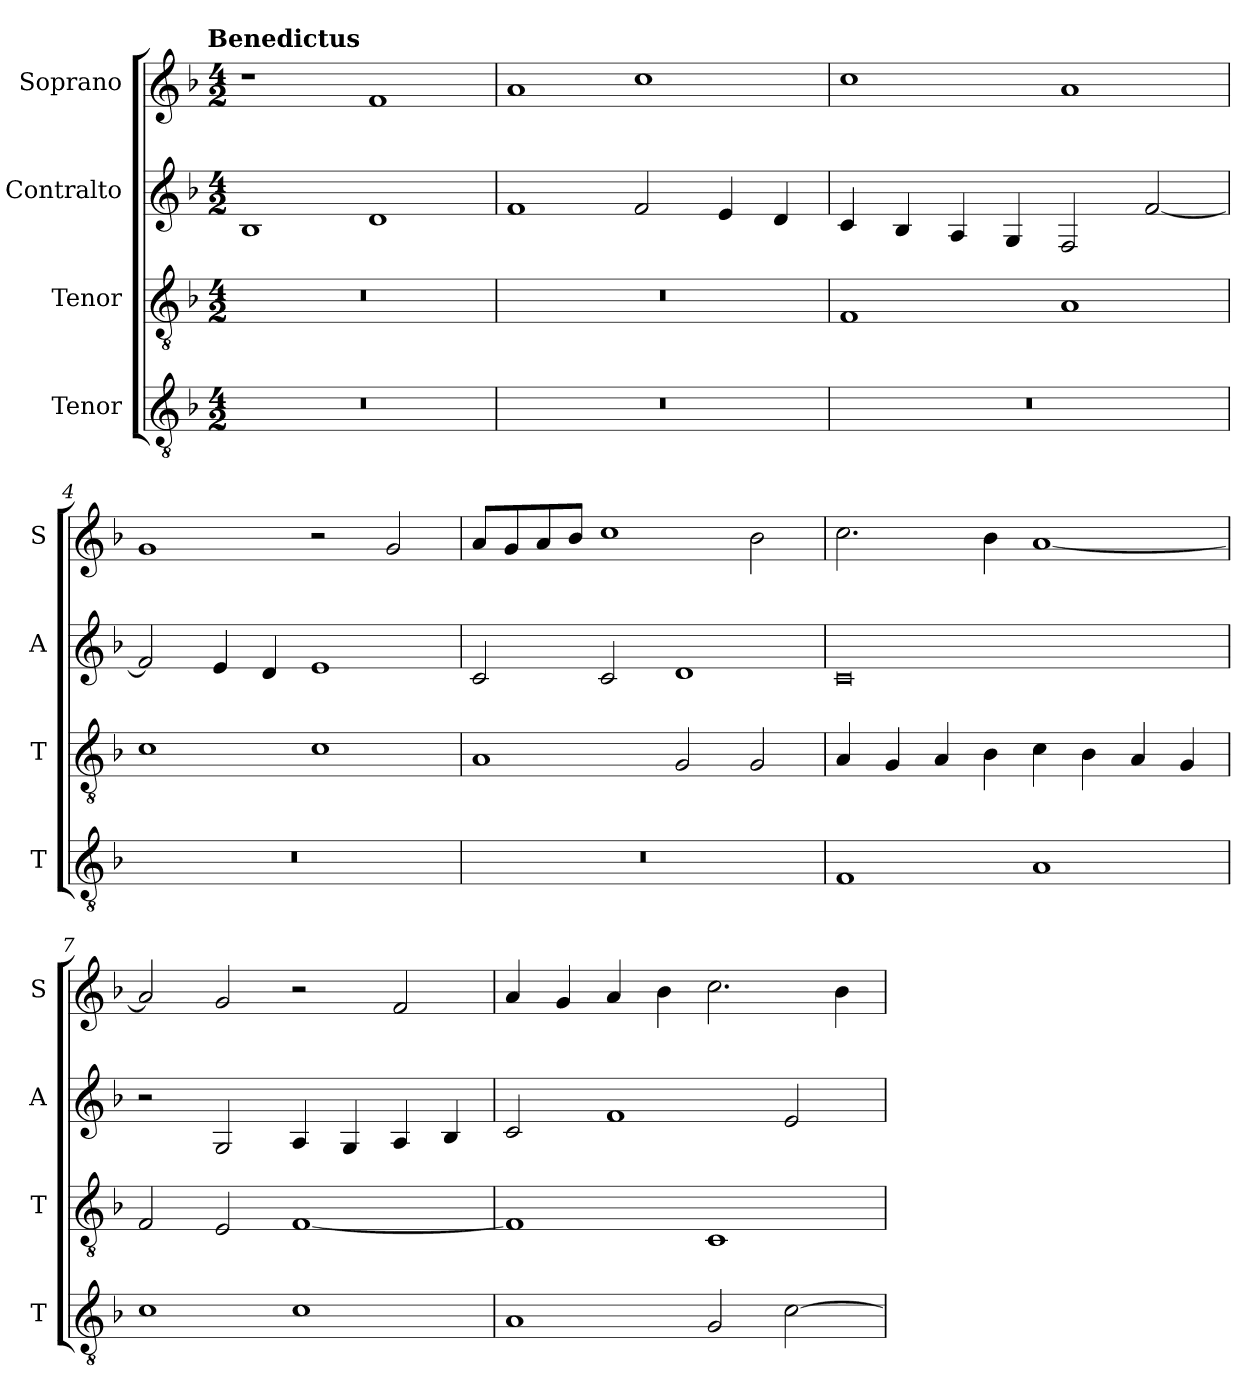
**kern	**kern	**kern	**kern
*part4	*part3	*part2	*part1
*staff4	*staff3	*staff2	*staff1
*I"Tenor	*I"Tenor	*I"Contralto	*I"Soprano
*I'T	*I'T	*I'A	*I'S
*clefGv2	*clefGv2	*clefG2	*clefG2
*k[b-]	*k[b-]	*k[b-]	*k[b-]
*F:ion	*F:ion	*F:ion	*F:ion
!!LO:TX:omd:t=Benedictus
*M4/2	*M4/2	*M4/2	*M4/2
=1	=1	=1	=1
0r	0r	1B-	1r
.	.	1d	1f
=2	=2	=2	=2
0r	0r	1f	1a
.	.	2f	1cc
.	.	4e	.
.	.	4d	.
=3	=3	=3	=3
0r	1F	4c	1cc
.	.	4B-	.
.	.	4A	.
.	.	4G	.
.	1A	2F	1a
.	.	[2f	.
=4	=4	=4	=4
0r	1c	2f]	1g
.	.	4e	.
.	.	4d	.
.	1c	1e	2r
.	.	.	2g
=5	=5	=5	=5
0r	1A	2c	8a/L
.	.	.	8g/
.	.	.	8a/
.	.	.	8b-/J
.	.	2c	1cc
.	2G	1d	.
.	2G	.	2b-
=6	=6	=6	=6
1F	4A	0c	2.cc
.	4G	.	.
.	4A	.	.
.	4B-	.	4b-
1A	4c	.	[1a
.	4B-	.	.
.	4A	.	.
.	4G	.	.
=7	=7	=7	=7
1c	2F	2r	2a]
.	2E	2G	2g
1c	[1F	4A	2r
.	.	4G	.
.	.	4A	2f
.	.	4B-	.
=8	=8	=8	=8
1A	1F]	2c	4a
.	.	.	4g
.	.	1f	4a
.	.	.	4b-
2G	1C	.	2.cc
[2c	.	2e	.
.	.	.	4b-
=	=	=	=
*-	*-	*-	*-
